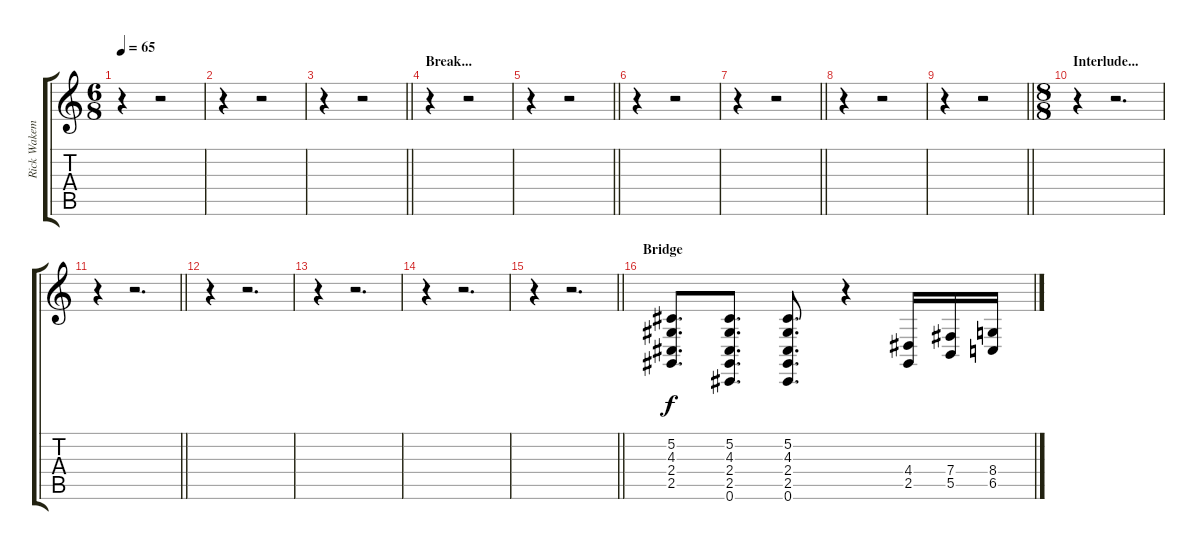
\track ("Rick Wakeman (Piano)" "Rick Wakem") {instrument acousticgrandpiano}
\staff {score tabs}
\tuning (Db4 Ab3 E3 B2 Gb2 Db2) {hide}
\ts (6 8)
\tempo 65
\clef g2
\ks c
r.4{dy f} r.2 |
r.4 r.2 |
\barLineRight lightlight
r.4 r.2 |
\section ("" "Break...")
r.4 r.2 |
\barLineRight lightlight
r.4 r.2 |
r.4 r.2 |
\barLineRight lightlight
r.4 r.2 |
r.4 r.2 |
\barLineRight lightlight
r.4 r.2 |
\ts (8 8)
\section ("" "Interlude...")
r.4 r.2{d} |
\barLineRight lightlight
r.4 r.2{d} |
r.4 r.2{d} |
r.4 r.2{d} |
r.4 r.2{d} |
\barLineRight lightlight
r.4 r.2{d} |
\section ("" "Bridge")
(5.2 4.3 2.4 2.5).8{d} (5.2 4.3 2.4 2.5 0.6).8{d} (5.2 4.3 2.4 2.5 0.6).8{d} r.4 (4.4 2.5).16 (7.4 5.5).16 (8.4 6.5).16
